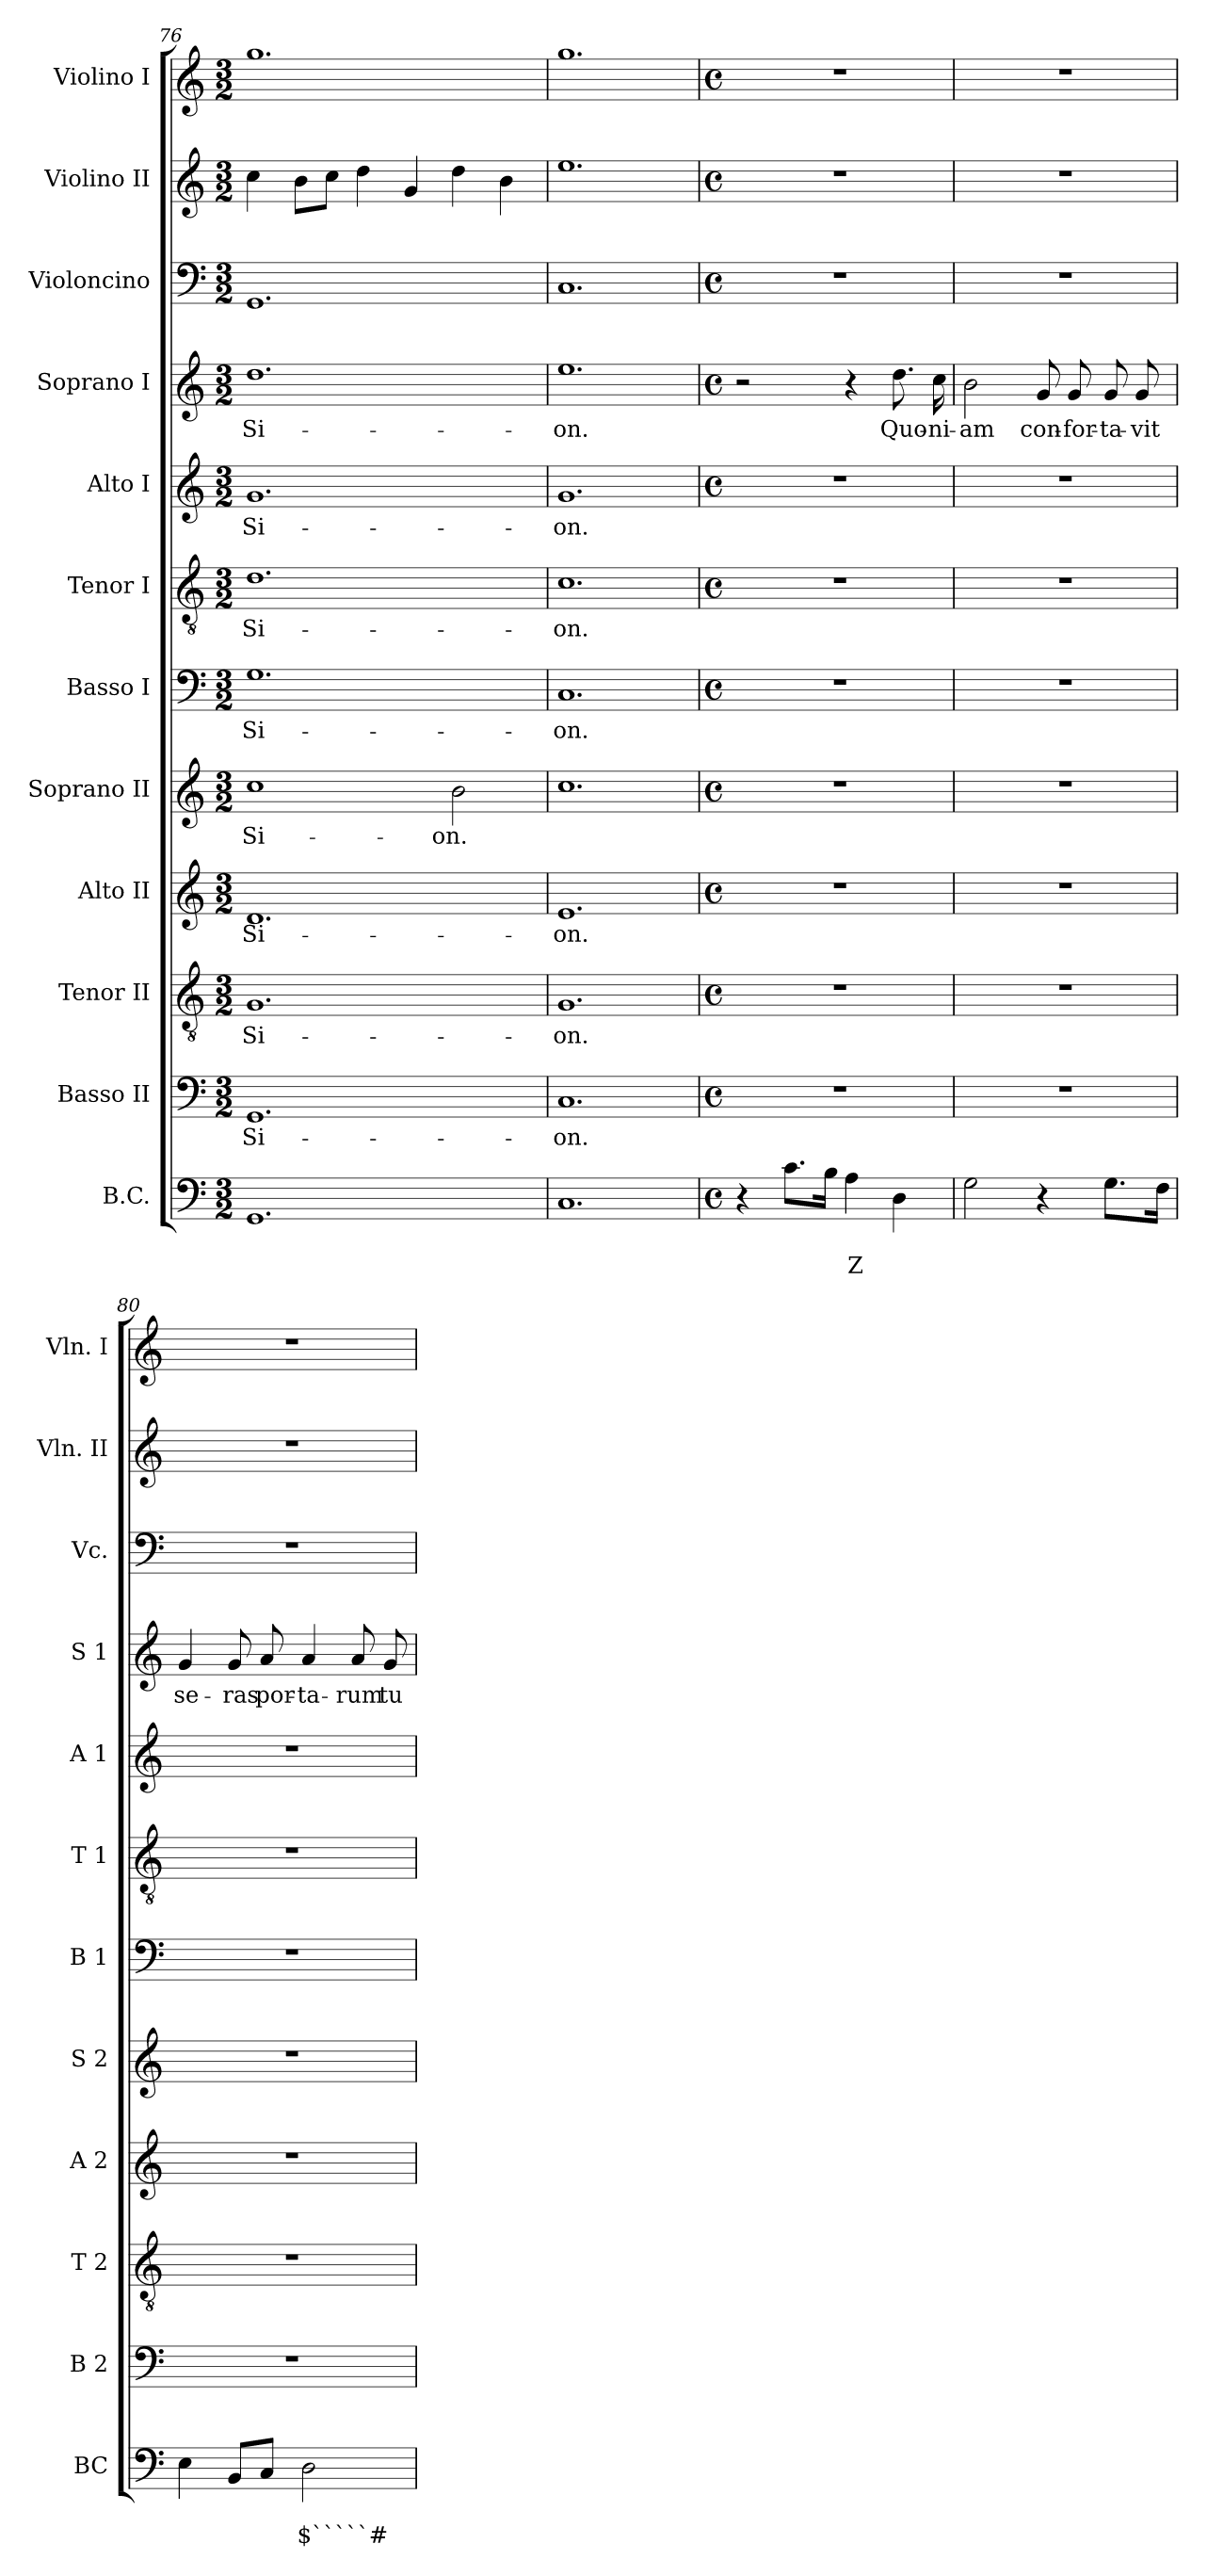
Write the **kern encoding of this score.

**kern	**text	**text	**kern	**text	**kern	**text	**kern	**text	**kern	**text	**kern	**text	**kern	**text	**kern	**text	**kern	**text	**kern	**kern	**kern
*part12	*part12	*part12	*part11	*part11	*part10	*part10	*part9	*part9	*part8	*part8	*part7	*part7	*part6	*part6	*part5	*part5	*part4	*part4	*part3	*part2	*part1
*staff12	*staff12	*staff12	*staff11	*staff11	*staff10	*staff10	*staff9	*staff9	*staff8	*staff8	*staff7	*staff7	*staff6	*staff6	*staff5	*staff5	*staff4	*staff4	*staff3	*staff2	*staff1
*I"B.C.	*	*	*I"Basso II	*	*I"Tenor II	*	*I"Alto II	*	*I"Soprano II	*	*I"Basso I	*	*I"Tenor I	*	*I"Alto I	*	*I"Soprano I	*	*I"Violoncino	*I"Violino II	*I"Violino I
*I'BC	*	*	*I'B 2	*	*I'T 2	*	*I'A 2	*	*I'S 2	*	*I'B 1	*	*I'T 1	*	*I'A 1	*	*I'S 1	*	*I'Vc.	*I'Vln. II	*I'Vln. I
*clefF4	*	*	*clefF4	*	*clefGv2	*	*clefG2	*	*clefG2	*	*clefF4	*	*clefGv2	*	*clefG2	*	*clefG2	*	*clefF4	*clefG2	*clefG2
*k[]	*	*	*k[]	*	*k[]	*	*k[]	*	*k[]	*	*k[]	*	*k[]	*	*k[]	*	*k[]	*	*k[]	*k[]	*k[]
*C:	*	*	*C:	*	*C:	*	*C:	*	*C:	*	*C:	*	*C:	*	*C:	*	*C:	*	*C:	*C:	*C:
*M3/2	*	*	*M3/2	*	*M3/2	*	*M3/2	*	*M3/2	*	*M3/2	*	*M3/2	*	*M3/2	*	*M3/2	*	*M3/2	*M3/2	*M3/2
=76	=76	=76	=76	=76	=76	=76	=76	=76	=76	=76	=76	=76	=76	=76	=76	=76	=76	=76	=76	=76	=76
*^	*	*	*	*	*	*	*	*	*	*	*	*	*	*	*	*	*	*	*	*	*
!	!	!	!	!	!LO:LY:b	!	!LO:LY:b	!	!LO:LY:b	!	!LO:LY:b	!	!LO:LY:b	!	!LO:LY:b	!	!LO:LY:b	!	!LO:LY:b	!	!	!
1.GG	2ryy	.	.	1.GG	Si-	1.G	Si-	1.d	Si-	1cc	Si-	1.G	Si-	1.d	Si-	1.g	Si-	1.dd	Si-	1.GG	4cc\	1.gg
.	.	.	.	.	.	.	.	.	.	.	.	.	.	.	.	.	.	.	.	.	8b\L	.
.	.	.	.	.	.	.	.	.	.	.	.	.	.	.	.	.	.	.	.	.	8cc\J	.
.	2ryy	.	.	.	.	.	.	.	.	.	.	.	.	.	.	.	.	.	.	.	4dd\	.
.	.	.	.	.	.	.	.	.	.	.	.	.	.	.	.	.	.	.	.	.	4g/	.
!	!	!	!	!	!	!	!	!	!	!	!LO:LY:b	!	!	!	!	!	!	!	!	!	!	!
.	2ryy	.	.	.	.	.	.	.	.	2b\	-on.	.	.	.	.	.	.	.	.	.	4dd\	.
.	.	.	.	.	.	.	.	.	.	.	.	.	.	.	.	.	.	.	.	.	4b\	.
*v	*v	*	*	*	*	*	*	*	*	*	*	*	*	*	*	*	*	*	*	*	*	*
=77	=77	=77	=77	=77	=77	=77	=77	=77	=77	=77	=77	=77	=77	=77	=77	=77	=77	=77	=77	=77	=77
!	!	!	!	!LO:LY:b	!	!LO:LY:b	!	!LO:LY:b	!	!	!	!LO:LY:b	!	!LO:LY:b	!	!LO:LY:b	!	!LO:LY:b	!	!	!
1.C	.	.	1.C	-on.	1.G	-on.	1.e	-on.	1.cc	.	1.C	-on.	1.c	-on.	1.g	-on.	1.ee	-on.	1.C	1.ee	1.gg
!!LO:PB:g=z
=78	=78	=78	=78	=78	=78	=78	=78	=78	=78	=78	=78	=78	=78	=78	=78	=78	=78	=78	=78	=78	=78
*M4/4	*	*	*M4/4	*	*M4/4	*	*M4/4	*	*M4/4	*	*M4/4	*	*M4/4	*	*M4/4	*	*M4/4	*	*M4/4	*M4/4	*M4/4
*met(c)	*	*	*met(c)	*	*met(c)	*	*met(c)	*	*met(c)	*	*met(c)	*	*met(c)	*	*met(c)	*	*met(c)	*	*met(c)	*met(c)	*met(c)
4r	.	.	1r	.	1r	.	1r	.	1r	.	1r	.	1r	.	1r	.	2r	.	1r	1r	1r
8.c\L	.	.	.	.	.	.	.	.	.	.	.	.	.	.	.	.	.	.	.	.	.
16B\Jk	.	.	.	.	.	.	.	.	.	.	.	.	.	.	.	.	.	.	.	.	.
!	!	!LO:LY:b	!	!	!	!	!	!	!	!	!	!	!	!	!	!	!	!	!	!	!
4A\	.	Z	.	.	.	.	.	.	.	.	.	.	.	.	.	.	4r	.	.	.	.
!	!	!	!	!	!	!	!	!	!	!	!	!	!	!	!	!	!	!LO:LY:b	!	!	!
4D\	.	.	.	.	.	.	.	.	.	.	.	.	.	.	.	.	8.dd\	Quo-	.	.	.
!	!	!	!	!	!	!	!	!	!	!	!	!	!	!	!	!	!	!LO:LY:b	!	!	!
.	.	.	.	.	.	.	.	.	.	.	.	.	.	.	.	.	16cc\	-ni-	.	.	.
=79	=79	=79	=79	=79	=79	=79	=79	=79	=79	=79	=79	=79	=79	=79	=79	=79	=79	=79	=79	=79	=79
!	!	!	!	!	!	!	!	!	!	!	!	!	!	!	!	!	!	!LO:LY:b	!	!	!
2G\	.	.	1r	.	1r	.	1r	.	1r	.	1r	.	1r	.	1r	.	2b\	-am	1r	1r	1r
!	!	!	!	!	!	!	!	!	!	!	!	!	!	!	!	!	!	!LO:LY:b	!	!	!
4r	.	.	.	.	.	.	.	.	.	.	.	.	.	.	.	.	8g/	con-	.	.	.
!	!	!	!	!	!	!	!	!	!	!	!	!	!	!	!	!	!	!LO:LY:b	!	!	!
.	.	.	.	.	.	.	.	.	.	.	.	.	.	.	.	.	8g/	-for-	.	.	.
!	!	!	!	!	!	!	!	!	!	!	!	!	!	!	!	!	!	!LO:LY:b	!	!	!
8.G\L	.	.	.	.	.	.	.	.	.	.	.	.	.	.	.	.	8g/	-ta-	.	.	.
!	!	!	!	!	!	!	!	!	!	!	!	!	!	!	!	!	!	!LO:LY:b	!	!	!
.	.	.	.	.	.	.	.	.	.	.	.	.	.	.	.	.	8g/	-vit	.	.	.
16F\Jk	.	.	.	.	.	.	.	.	.	.	.	.	.	.	.	.	.	.	.	.	.
=80	=80	=80	=80	=80	=80	=80	=80	=80	=80	=80	=80	=80	=80	=80	=80	=80	=80	=80	=80	=80	=80
!	!	!	!	!	!	!	!	!	!	!	!	!	!	!	!	!	!	!LO:LY:b	!	!	!
4E\	.	.	1r	.	1r	.	1r	.	1r	.	1r	.	1r	.	1r	.	4g/	se-	1r	1r	1r
!	!	!	!	!	!	!	!	!	!	!	!	!	!	!	!	!	!	!LO:LY:b	!	!	!
8BB/L	.	.	.	.	.	.	.	.	.	.	.	.	.	.	.	.	8g/	-ras	.	.	.
!	!	!	!	!	!	!	!	!	!	!	!	!	!	!	!	!	!	!LO:LY:b	!	!	!
8C/J	.	.	.	.	.	.	.	.	.	.	.	.	.	.	.	.	8a/	por-	.	.	.
!	!	!LO:LY:b	!	!	!	!	!	!	!	!	!	!	!	!	!	!	!	!LO:LY:b	!	!	!
2D\	.	$`````#	.	.	.	.	.	.	.	.	.	.	.	.	.	.	4a/	-ta-	.	.	.
!	!	!	!	!	!	!	!	!	!	!	!	!	!	!	!	!	!	!LO:LY:b	!	!	!
.	.	.	.	.	.	.	.	.	.	.	.	.	.	.	.	.	8a/	-rum	.	.	.
!	!	!	!	!	!	!	!	!	!	!	!	!	!	!	!	!	!	!LO:LY:b	!	!	!
.	.	.	.	.	.	.	.	.	.	.	.	.	.	.	.	.	8g/	tu-	.	.	.
=	=	=	=	=	=	=	=	=	=	=	=	=	=	=	=	=	=	=	=	=	=
*-	*-	*-	*-	*-	*-	*-	*-	*-	*-	*-	*-	*-	*-	*-	*-	*-	*-	*-	*-	*-	*-
